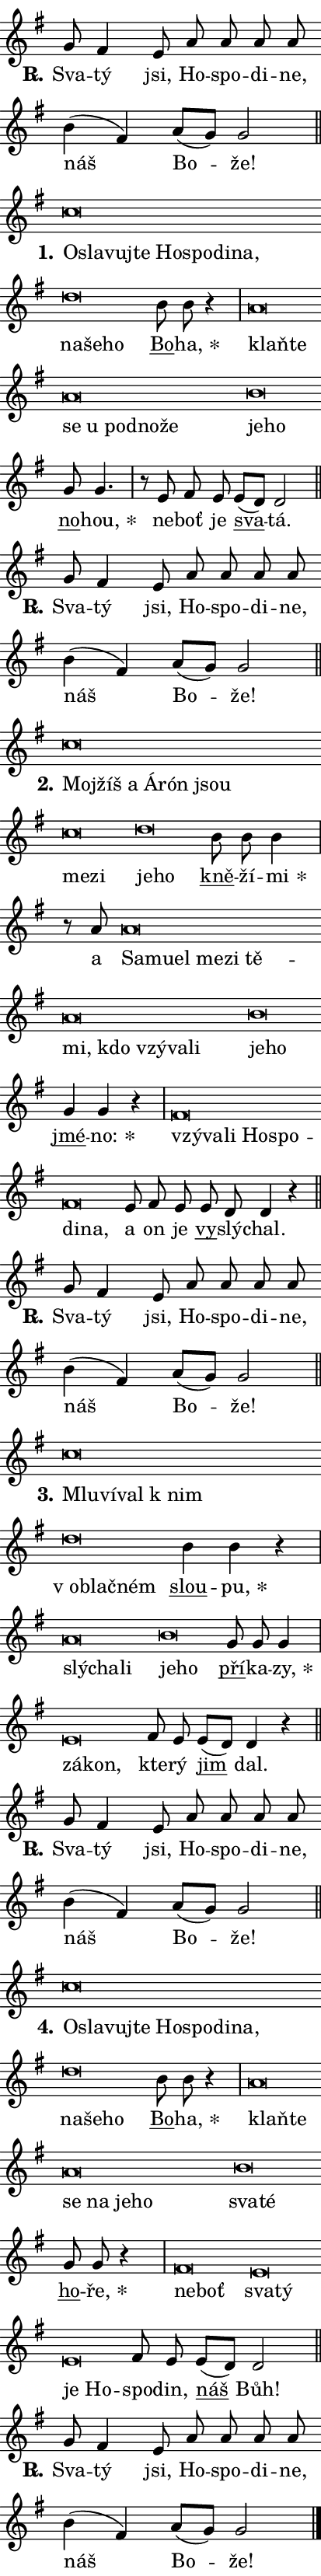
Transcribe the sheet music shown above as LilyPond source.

\version "2.24.0"
\header { tagline = "" }
\paper {
  indent = 0\cm
  top-margin = 0\cm
  right-margin = 0\cm
  bottom-margin = 0\cm
  left-margin = 0\cm
  paper-width = 7\cm
  page-breaking = #ly:one-page-breaking
  system-system-spacing.basic-distance = #11
  score-system-spacing.basic-distance = #11
  ragged-last = ##f
}


%% Author: Thomas Morley
%% https://lists.gnu.org/archive/html/lilypond-user/2020-05/msg00002.html
#(define (line-position grob)
"Returns position of @var[grob} in current system:
   @code{'start}, if at first time-step
   @code{'end}, if at last time-step
   @code{'middle} otherwise
"
  (let* ((col (ly:item-get-column grob))
         (ln (ly:grob-object col 'left-neighbor))
         (rn (ly:grob-object col 'right-neighbor))
         (col-to-check-left (if (ly:grob? ln) ln col))
         (col-to-check-right (if (ly:grob? rn) rn col))
         (break-dir-left
           (and
             (ly:grob-property col-to-check-left 'non-musical #f)
             (ly:item-break-dir col-to-check-left)))
         (break-dir-right
           (and
             (ly:grob-property col-to-check-right 'non-musical #f)
             (ly:item-break-dir col-to-check-right))))
        (cond ((eqv? 1 break-dir-left) 'start)
              ((eqv? -1 break-dir-right) 'end)
              (else 'middle))))

#(define (tranparent-at-line-position vctor)
  (lambda (grob)
  "Relying on @code{line-position} select the relevant enry from @var{vctor}.
Used to determine transparency,"
    (case (line-position grob)
      ((end) (not (vector-ref vctor 0)))
      ((middle) (not (vector-ref vctor 1)))
      ((start) (not (vector-ref vctor 2))))))

noteHeadBreakVisibility =
#(define-music-function (break-visibility)(vector?)
"Makes @code{NoteHead}s transparent relying on @var{break-visibility}"
#{
  \override NoteHead.transparent =
    #(tranparent-at-line-position break-visibility)
#})

#(define delete-ledgers-for-transparent-note-heads
  (lambda (grob)
    "Reads whether a @code{NoteHead} is transparent.
If so this @code{NoteHead} is removed from @code{'note-heads} from
@var{grob}, which is supposed to be @code{LedgerLineSpanner}.
As a result ledgers are not printed for this @code{NoteHead}"
    (let* ((nhds-array (ly:grob-object grob 'note-heads))
           (nhds-list
             (if (ly:grob-array? nhds-array)
                 (ly:grob-array->list nhds-array)
                 '()))
           ;; Relies on the transparent-property being done before
           ;; Staff.LedgerLineSpanner.after-line-breaking is executed.
           ;; This is fragile ...
           (to-keep
             (remove
               (lambda (nhd)
                 (ly:grob-property nhd 'transparent #f))
               nhds-list)))
      ;; TODO find a better method to iterate over grob-arrays, similiar
      ;; to filter/remove etc for lists
      ;; For now rebuilt from scratch
      (set! (ly:grob-object grob 'note-heads)  '())
      (for-each
        (lambda (nhd)
          (ly:pointer-group-interface::add-grob grob 'note-heads nhd))
        to-keep))))

hideNotes = {
  \noteHeadBreakVisibility #begin-of-line-visible
}
unHideNotes = {
  \noteHeadBreakVisibility #all-visible
}

% work-around for resetting accidentals
% https://lilypond.org/doc/v2.23/Documentation/notation/displaying-rhythms#unmetered-music
cadenzaMeasure = {
  \cadenzaOff
  \partial 1024 s1024
  \cadenzaOn
}

#(define-markup-command (accent layout props text) (markup?)
  "Underline accented syllable"
  (interpret-markup layout props
    #{\markup \override #'(offset . 4.3) \underline { #text }#}))

responsum = \markup \concat {
  "R" \hspace #-1.05 \path #0.1 #'((moveto 0 0.07) (lineto 0.9 0.8)) \hspace #0.05 "."
}

\layout {
    \context {
        \Staff
        \remove "Time_signature_engraver"
        \override LedgerLineSpanner.after-line-breaking = #delete-ledgers-for-transparent-note-heads
    }
    \context {
        \Voice {
            \override NoteHead.output-attributes = #'((class . "notehead"))
            \override Hairpin.height = #0.55
        }
    }
    \context {
        \Lyrics {
            \override StanzaNumber.output-attributes = #'((class . "stanzanumber"))
            \override LyricSpace.minimum-distance = #0.9
            \override LyricText.font-name = #"TeX Gyre Schola"
            \override LyricText.font-size = 1
            \override StanzaNumber.font-name = #"TeX Gyre Schola Bold"
            \override StanzaNumber.font-size = 1
        }
    }
}

% magnetic-lyrics.ily
%
%   written by
%     Jean Abou Samra <jean@abou-samra.fr>
%     Werner Lemberg <wl@gnu.org>
%
%   adapted by
%     Jiri Hon <jiri.hon@gmail.com>
%
% Version 2022-Apr-15

% https://www.mail-archive.com/lilypond-user@gnu.org/msg149350.html

#(define (Left_hyphen_pointer_engraver context)
   "Collect syllable-hyphen-syllable occurrences in lyrics and store
them in properties.  This engraver only looks to the left.  For
example, if the lyrics input is @code{foo -- bar}, it does the
following.

@itemize @bullet
@item
Set the @code{text} property of the @code{LyricHyphen} grob between
@q{foo} and @q{bar} to @code{foo}.

@item
Set the @code{left-hyphen} property of the @code{LyricText} grob with
text @q{foo} to the @code{LyricHyphen} grob between @q{foo} and
@q{bar}.
@end itemize

Use this auxiliary engraver in combination with the
@code{lyric-@/text::@/apply-@/magnetic-@/offset!} hook."
   (let ((hyphen #f)
         (text #f))
     (make-engraver
      (acknowledgers
       ((lyric-syllable-interface engraver grob source-engraver)
        (set! text grob)))
      (end-acknowledgers
       ((lyric-hyphen-interface engraver grob source-engraver)
        ;(when (not (grob::has-interface grob 'lyric-space-interface))
          (set! hyphen grob)));)
      ((stop-translation-timestep engraver)
       (when (and text hyphen)
         (ly:grob-set-object! text 'left-hyphen hyphen))
       (set! text #f)
       (set! hyphen #f)))))

#(define (lyric-text::apply-magnetic-offset! grob)
   "If the space between two syllables is less than the value in
property @code{LyricText@/.details@/.squash-threshold}, move the right
syllable to the left so that it gets concatenated with the left
syllable.

Use this function as a hook for
@code{LyricText@/.after-@/line-@/breaking} if the
@code{Left_@/hyphen_@/pointer_@/engraver} is active."
   (let ((hyphen (ly:grob-object grob 'left-hyphen #f)))
     (when hyphen
       (let ((left-text (ly:spanner-bound hyphen LEFT)))
         (when (grob::has-interface left-text 'lyric-syllable-interface)
           (let* ((common (ly:grob-common-refpoint grob left-text X))
                  (this-x-ext (ly:grob-extent grob common X))
                  (left-x-ext
                   (begin
                     ;; Trigger magnetism for left-text.
                     (ly:grob-property left-text 'after-line-breaking)
                     (ly:grob-extent left-text common X)))
                  ;; `delta` is the gap width between two syllables.
                  (delta (- (interval-start this-x-ext)
                            (interval-end left-x-ext)))
                  (details (ly:grob-property grob 'details))
                  (threshold (assoc-get 'squash-threshold details 0.2)))
             (when (< delta threshold)
               (let* (;; We have to manipulate the input text so that
                      ;; ligatures crossing syllable boundaries are not
                      ;; disabled.  For languages based on the Latin
                      ;; script this is essentially a beautification.
                      ;; However, for non-Western scripts it can be a
                      ;; necessity.
                      (lt (ly:grob-property left-text 'text))
                      (rt (ly:grob-property grob 'text))
                      (is-space (grob::has-interface hyphen 'lyric-space-interface))
                      (space (if is-space " " ""))
                      (space-markup (grob-interpret-markup grob " "))
                      (space-size (interval-length (ly:stencil-extent space-markup X)))
                      (extra-delta (if is-space space-size 0))
                      ;; Append new syllable.
                      (ltrt-space (if (and (string? lt) (string? rt))
                                (string-append lt space rt)
                                (make-concat-markup (list lt space rt))))
                      ;; Right-align `ltrt` to the right side.
                      (ltrt-space-markup (grob-interpret-markup
                               grob
                               (make-translate-markup
                                (cons (interval-length this-x-ext) 0)
                                (make-right-align-markup ltrt-space)))))
                 (begin
                   ;; Don't print `left-text`.
                   (ly:grob-set-property! left-text 'stencil #f)
                   ;; Set text and stencil (which holds all collected
                   ;; syllables so far) and shift it to the left.
                   (ly:grob-set-property! grob 'text ltrt-space)
                   (ly:grob-set-property! grob 'stencil ltrt-space-markup)
                   (ly:grob-translate-axis! grob (- (- delta extra-delta)) X))))))))))


#(define (lyric-hyphen::displace-bounds-first grob)
   ;; Make very sure this callback isn't triggered too early.
   (let ((left (ly:spanner-bound grob LEFT))
         (right (ly:spanner-bound grob RIGHT)))
     (ly:grob-property left 'after-line-breaking)
     (ly:grob-property right 'after-line-breaking)
     (ly:lyric-hyphen::print grob)))

squashThreshold = #0.4

\layout {
  \context {
    \Lyrics
    \consists #Left_hyphen_pointer_engraver
    \override LyricText.after-line-breaking =
      #lyric-text::apply-magnetic-offset!
    \override LyricHyphen.stencil = #lyric-hyphen::displace-bounds-first
    \override LyricText.details.squash-threshold = \squashThreshold
    \override LyricHyphen.minimum-distance = 0
    \override LyricHyphen.minimum-length = \squashThreshold
  }
}

squash = \override LyricText.details.squash-threshold = 9999
unSquash = \override LyricText.details.squash-threshold = \squashThreshold

left = \override LyricText.self-alignment-X = #LEFT
unLeft = \revert LyricText.self-alignment-X

starOffset = #(lambda (grob) 
                (let ((x_offset (ly:self-alignment-interface::aligned-on-x-parent grob)))
                  (if (= x_offset 0) 0 (+ x_offset 1.2))))

star = #(define-music-function (syllable)(string?)
"Append star separator at the end of a syllable"
#{
  \once \override LyricText.X-offset = #starOffset
  \lyricmode { \markup {
    #syllable
    \override #'((font-name . "TeX Gyre Schola Bold")) \hspace #0.2 \lower #0.65 \larger "*"
  } }
#})

starAccent = #(define-music-function (syllable)(string?)
"Append star separator at the end of a syllable and make accent"
#{
  \once \override LyricText.X-offset = #starOffset
  \lyricmode { \markup {
    \accent #syllable
    \override #'((font-name . "TeX Gyre Schola Bold")) \hspace #0.2 \lower #0.65 \larger "*"
  } }
#})

breath = #(define-music-function (syllable)(string?)
"Append breathing indicator at the end of a syllable"
#{
  \lyricmode { \markup { #syllable "+" } }
#})

optionalBreath = #(define-music-function (syllable)(string?)
"Append optional breathing indicator at the end of a syllable"
#{
  \lyricmode { \markup { #syllable "(+)" } }
#})


\score {
    <<
        \new Voice = "melody" { \cadenzaOn \key g \major \relative { g'8 fis4 e8 a a a a \bar "" b4( fis) a8[( g)] g2 \cadenzaMeasure \bar "||" \break } }
        \new Lyrics \lyricsto "melody" { \lyricmode { \set stanza = \responsum
Sva -- tý jsi, Ho -- spo -- di -- ne, náš Bo -- že! } }
    >>
    \layout {}
}

\score {
    <<
        \new Voice = "melody" { \cadenzaOn \key g \major \relative { c''\breve*1/16 \hideNotes \breve*1/16 \bar "" \breve*1/16 \bar "" \breve*1/16 \bar "" \breve*1/16 \bar "" \breve*1/16 \bar "" \breve*1/16 \breve*1/16 \bar "" \unHideNotes d\breve*1/16 \hideNotes \breve*1/16 \breve*1/16 \bar "" \unHideNotes \bar "" b8 b r4 \cadenzaMeasure \bar "|" a\breve*1/16 \hideNotes \breve*1/16 \bar "" \breve*1/16 \bar "" \breve*1/16 \bar "" \breve*1/16 \bar "" \breve*1/16 \breve*1/16 \bar "" \unHideNotes b\breve*1/16 \hideNotes \breve*1/16 \bar "" \unHideNotes \bar "" g8 g4. \cadenzaMeasure \bar "|" r8 e8 fis8 e \bar "" e[( d)] d2 \cadenzaMeasure \bar "||" \break } }
        \new Lyrics \lyricsto "melody" { \lyricmode { \set stanza = "1."
\left O -- \squash sla -- vuj -- te Ho -- spo -- di -- na, \left \unLeft \unSquash na -- \squash še -- ho \unLeft \unSquash \markup \accent Bo -- \star ha, \left klaň -- \squash te se u pod -- no -- že \left \unLeft \unSquash je -- \squash ho \unLeft \unSquash \markup \accent no -- \star hou, ne -- boť je \markup \accent sva -- tá. } }
    >>
    \layout {}
}

\score {
    <<
        \new Voice = "melody" { \cadenzaOn \key g \major \relative { g'8 fis4 e8 a a a a \bar "" b4( fis) a8[( g)] g2 \cadenzaMeasure \bar "||" \break } }
        \new Lyrics \lyricsto "melody" { \lyricmode { \set stanza = \responsum
Sva -- tý jsi, Ho -- spo -- di -- ne, náš Bo -- že! } }
    >>
    \layout {}
}

\score {
    <<
        \new Voice = "melody" { \cadenzaOn \key g \major \relative { c''\breve*1/16 \hideNotes \breve*1/16 \bar "" \breve*1/16 \bar "" \breve*1/16 \bar "" \breve*1/16 \bar "" \breve*1/16 \bar "" \breve*1/16 \breve*1/16 \bar "" \unHideNotes d\breve*1/16 \hideNotes \breve*1/16 \bar "" \unHideNotes \bar "" b8 b b4 \cadenzaMeasure \bar "|" r8 a8 a\breve*1/16 \hideNotes \breve*1/16 \bar "" \breve*1/16 \bar "" \breve*1/16 \bar "" \breve*1/16 \bar "" \breve*1/16 \bar "" \breve*1/16 \bar "" \breve*1/16 \bar "" \breve*1/16 \breve*1/16 \bar "" \unHideNotes b\breve*1/16 \hideNotes \breve*1/16 \bar "" \unHideNotes \bar "" g4 g r \cadenzaMeasure \bar "|" fis\breve*1/16 \hideNotes \breve*1/16 \bar "" \breve*1/16 \bar "" \breve*1/16 \bar "" \breve*1/16 \bar "" \breve*1/16 \breve*1/16 \bar "" \unHideNotes e8 fis8 e \bar "" e d d4 r \cadenzaMeasure \bar "||" \break } }
        \new Lyrics \lyricsto "melody" { \lyricmode { \set stanza = "2."
\left Moj -- \squash žíš a Á -- rón jsou me -- zi \left \unLeft \unSquash je -- \squash ho \unLeft \unSquash \markup \accent kně -- ží -- \star mi a \left Sa -- \squash muel me -- zi tě -- mi, kdo vzý -- va -- li \left \unLeft \unSquash je -- \squash ho \unLeft \unSquash \markup \accent jmé -- \star no: \left vzý -- \squash va -- li Ho -- spo -- di -- na, \unLeft \unSquash a on je \markup \accent vy -- slý -- chal. } }
    >>
    \layout {}
}

\score {
    <<
        \new Voice = "melody" { \cadenzaOn \key g \major \relative { g'8 fis4 e8 a a a a \bar "" b4( fis) a8[( g)] g2 \cadenzaMeasure \bar "||" \break } }
        \new Lyrics \lyricsto "melody" { \lyricmode { \set stanza = \responsum
Sva -- tý jsi, Ho -- spo -- di -- ne, náš Bo -- že! } }
    >>
    \layout {}
}

\score {
    <<
        \new Voice = "melody" { \cadenzaOn \key g \major \relative { c''\breve*1/16 \hideNotes \breve*1/16 \bar "" \breve*1/16 \breve*1/16 \bar "" \unHideNotes d\breve*1/16 \hideNotes \breve*1/16 \breve*1/16 \bar "" \unHideNotes \bar "" b4 b r \cadenzaMeasure \bar "|" a\breve*1/16 \hideNotes \breve*1/16 \breve*1/16 \bar "" \unHideNotes b\breve*1/16 \hideNotes \breve*1/16 \bar "" \unHideNotes \bar "" g8 g g4 \cadenzaMeasure \bar "|" e\breve*1/16 \hideNotes \breve*1/16 \bar "" \unHideNotes fis8 e \bar "" e[( d)] d4 r \cadenzaMeasure \bar "||" \break } }
        \new Lyrics \lyricsto "melody" { \lyricmode { \set stanza = "3."
\left Mlu -- \squash ví -- val "k nim" \left \unLeft \unSquash "v ob" -- \squash lač -- ném \unLeft \unSquash \markup \accent slou -- \star pu, \left slý -- \squash cha -- li \left \unLeft \unSquash je -- \squash ho \unLeft \unSquash \markup \accent pří -- ka -- \star zy, \left zá -- \squash kon, \unLeft \unSquash kte -- rý \markup \accent jim dal. } }
    >>
    \layout {}
}

\score {
    <<
        \new Voice = "melody" { \cadenzaOn \key g \major \relative { g'8 fis4 e8 a a a a \bar "" b4( fis) a8[( g)] g2 \cadenzaMeasure \bar "||" \break } }
        \new Lyrics \lyricsto "melody" { \lyricmode { \set stanza = \responsum
Sva -- tý jsi, Ho -- spo -- di -- ne, náš Bo -- že! } }
    >>
    \layout {}
}

\score {
    <<
        \new Voice = "melody" { \cadenzaOn \key g \major \relative { c''\breve*1/16 \hideNotes \breve*1/16 \bar "" \breve*1/16 \bar "" \breve*1/16 \bar "" \breve*1/16 \bar "" \breve*1/16 \bar "" \breve*1/16 \breve*1/16 \bar "" \unHideNotes d\breve*1/16 \hideNotes \breve*1/16 \breve*1/16 \bar "" \unHideNotes \bar "" b8 b r4 \cadenzaMeasure \bar "|" a\breve*1/16 \hideNotes \breve*1/16 \bar "" \breve*1/16 \bar "" \breve*1/16 \bar "" \breve*1/16 \breve*1/16 \bar "" \unHideNotes b\breve*1/16 \hideNotes \breve*1/16 \bar "" \unHideNotes \bar "" g8 g r4 \cadenzaMeasure \bar "|" fis\breve*1/16 \hideNotes \breve*1/16 \bar "" \unHideNotes e\breve*1/16 \hideNotes \breve*1/16 \bar "" \breve*1/16 \breve*1/16 \bar "" \unHideNotes fis8 e \bar "" e[( d)] d2 \cadenzaMeasure \bar "||" \break } }
        \new Lyrics \lyricsto "melody" { \lyricmode { \set stanza = "4."
\left O -- \squash sla -- vuj -- te Ho -- spo -- di -- na, \left \unLeft \unSquash na -- \squash še -- ho \unLeft \unSquash \markup \accent Bo -- \star ha, \left klaň -- \squash te se na je -- ho \left \unLeft \unSquash sva -- \squash té \unLeft \unSquash \markup \accent ho -- \star ře, \left ne -- \squash boť \left \unLeft \unSquash sva -- \squash tý je Ho -- \unLeft \unSquash spo -- din, \markup \accent náš Bůh! } }
    >>
    \layout {}
}

\score {
    <<
        \new Voice = "melody" { \cadenzaOn \key g \major \relative { g'8 fis4 e8 a a a a \bar "" b4( fis) a8[( g)] g2 \cadenzaMeasure \bar "||" \break } \bar "|." }
        \new Lyrics \lyricsto "melody" { \lyricmode { \set stanza = \responsum
Sva -- tý jsi, Ho -- spo -- di -- ne, náš Bo -- že! } }
    >>
    \layout {}
}
